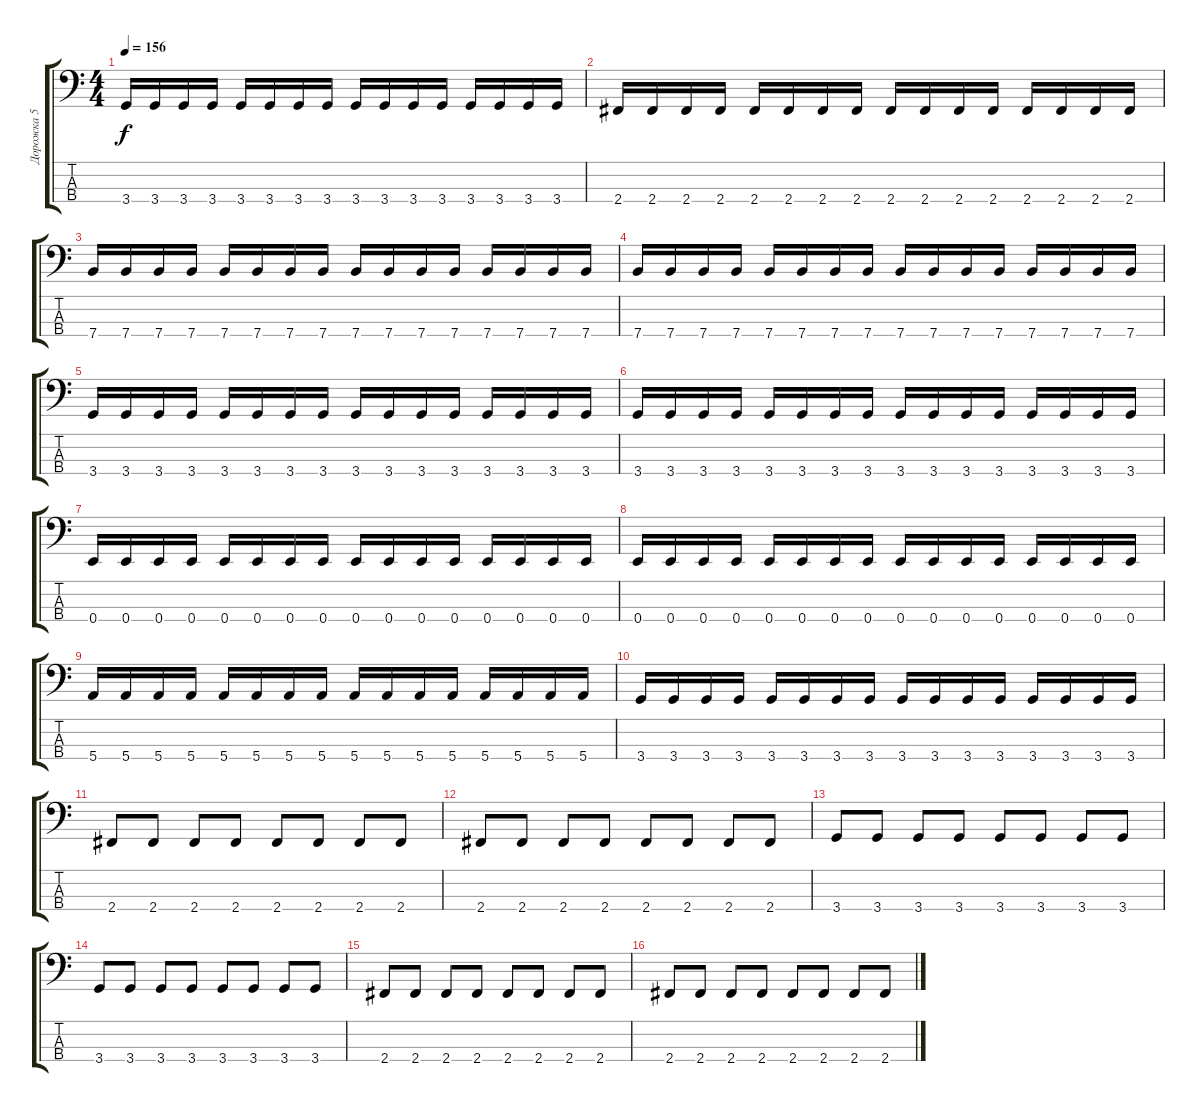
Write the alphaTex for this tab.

\track ("Дорожка 5" "Дорожка 5") {instrument electricbassfinger}
\staff {score tabs}
\tuning (G2 D2 A1 E1) {hide}
\ts (4 4)
\tempo 156
\clef f4
\ks c
3.4.16{dy f} 3.4.16 3.4.16 3.4.16 3.4.16 3.4.16 3.4.16 3.4.16 3.4.16 3.4.16 3.4.16 3.4.16 3.4.16 3.4.16 3.4.16 3.4.16 |
2.4.16 2.4.16 2.4.16 2.4.16 2.4.16 2.4.16 2.4.16 2.4.16 2.4.16 2.4.16 2.4.16 2.4.16 2.4.16 2.4.16 2.4.16 2.4.16 |
7.4.16 7.4.16 7.4.16 7.4.16 7.4.16 7.4.16 7.4.16 7.4.16 7.4.16 7.4.16 7.4.16 7.4.16 7.4.16 7.4.16 7.4.16 7.4.16 |
7.4.16 7.4.16 7.4.16 7.4.16 7.4.16 7.4.16 7.4.16 7.4.16 7.4.16 7.4.16 7.4.16 7.4.16 7.4.16 7.4.16 7.4.16 7.4.16 |
3.4.16 3.4.16 3.4.16 3.4.16 3.4.16 3.4.16 3.4.16 3.4.16 3.4.16 3.4.16 3.4.16 3.4.16 3.4.16 3.4.16 3.4.16 3.4.16 |
3.4.16 3.4.16 3.4.16 3.4.16 3.4.16 3.4.16 3.4.16 3.4.16 3.4.16 3.4.16 3.4.16 3.4.16 3.4.16 3.4.16 3.4.16 3.4.16 |
0.4.16 0.4.16 0.4.16 0.4.16 0.4.16 0.4.16 0.4.16 0.4.16 0.4.16 0.4.16 0.4.16 0.4.16 0.4.16 0.4.16 0.4.16 0.4.16 |
0.4.16 0.4.16 0.4.16 0.4.16 0.4.16 0.4.16 0.4.16 0.4.16 0.4.16 0.4.16 0.4.16 0.4.16 0.4.16 0.4.16 0.4.16 0.4.16 |
5.4.16 5.4.16 5.4.16 5.4.16 5.4.16 5.4.16 5.4.16 5.4.16 5.4.16 5.4.16 5.4.16 5.4.16 5.4.16 5.4.16 5.4.16 5.4.16 |
3.4.16 3.4.16 3.4.16 3.4.16 3.4.16 3.4.16 3.4.16 3.4.16 3.4.16 3.4.16 3.4.16 3.4.16 3.4.16 3.4.16 3.4.16 3.4.16 |
2.4.8 2.4.8 2.4.8 2.4.8 2.4.8 2.4.8 2.4.8 2.4.8 |
2.4.8 2.4.8 2.4.8 2.4.8 2.4.8 2.4.8 2.4.8 2.4.8 |
3.4.8 3.4.8 3.4.8 3.4.8 3.4.8 3.4.8 3.4.8 3.4.8 |
3.4.8 3.4.8 3.4.8 3.4.8 3.4.8 3.4.8 3.4.8 3.4.8 |
2.4.8 2.4.8 2.4.8 2.4.8 2.4.8 2.4.8 2.4.8 2.4.8 |
2.4.8 2.4.8 2.4.8 2.4.8 2.4.8 2.4.8 2.4.8 2.4.8
